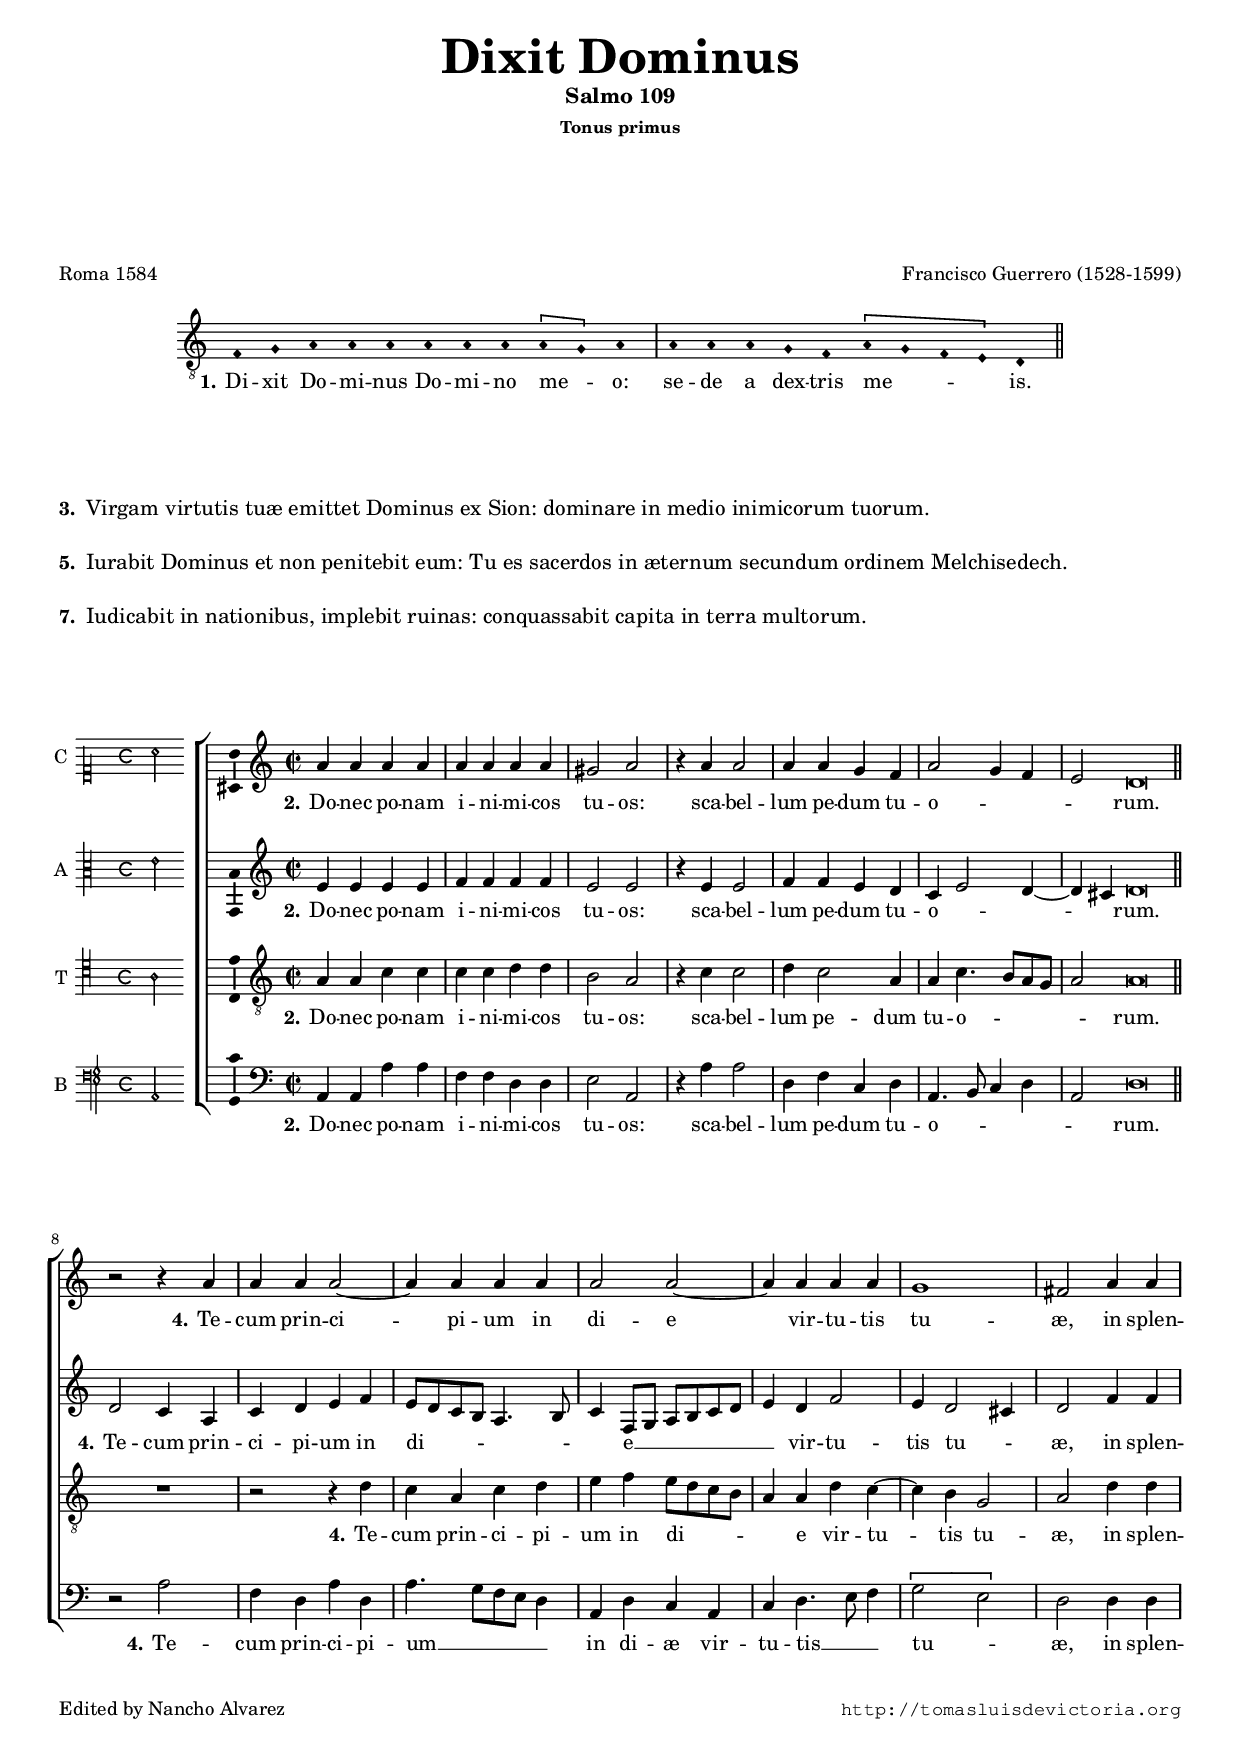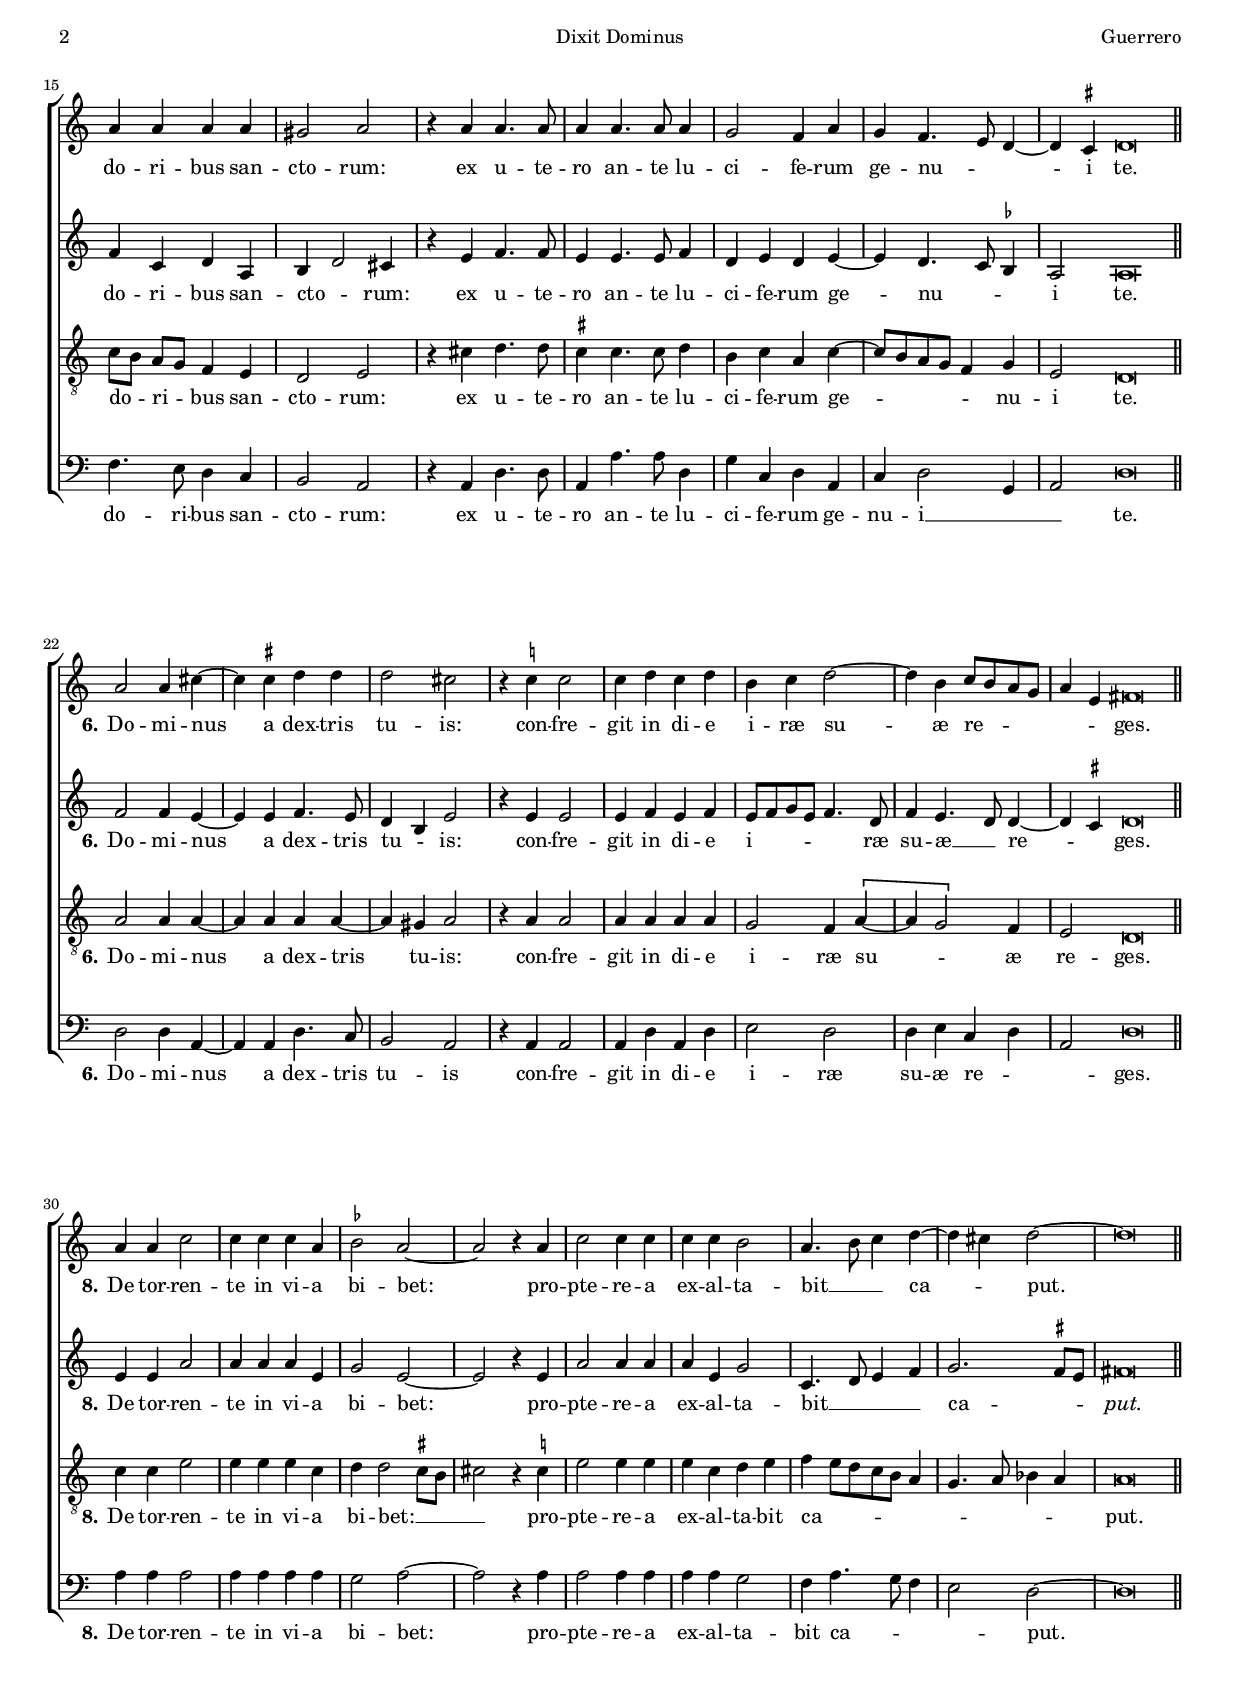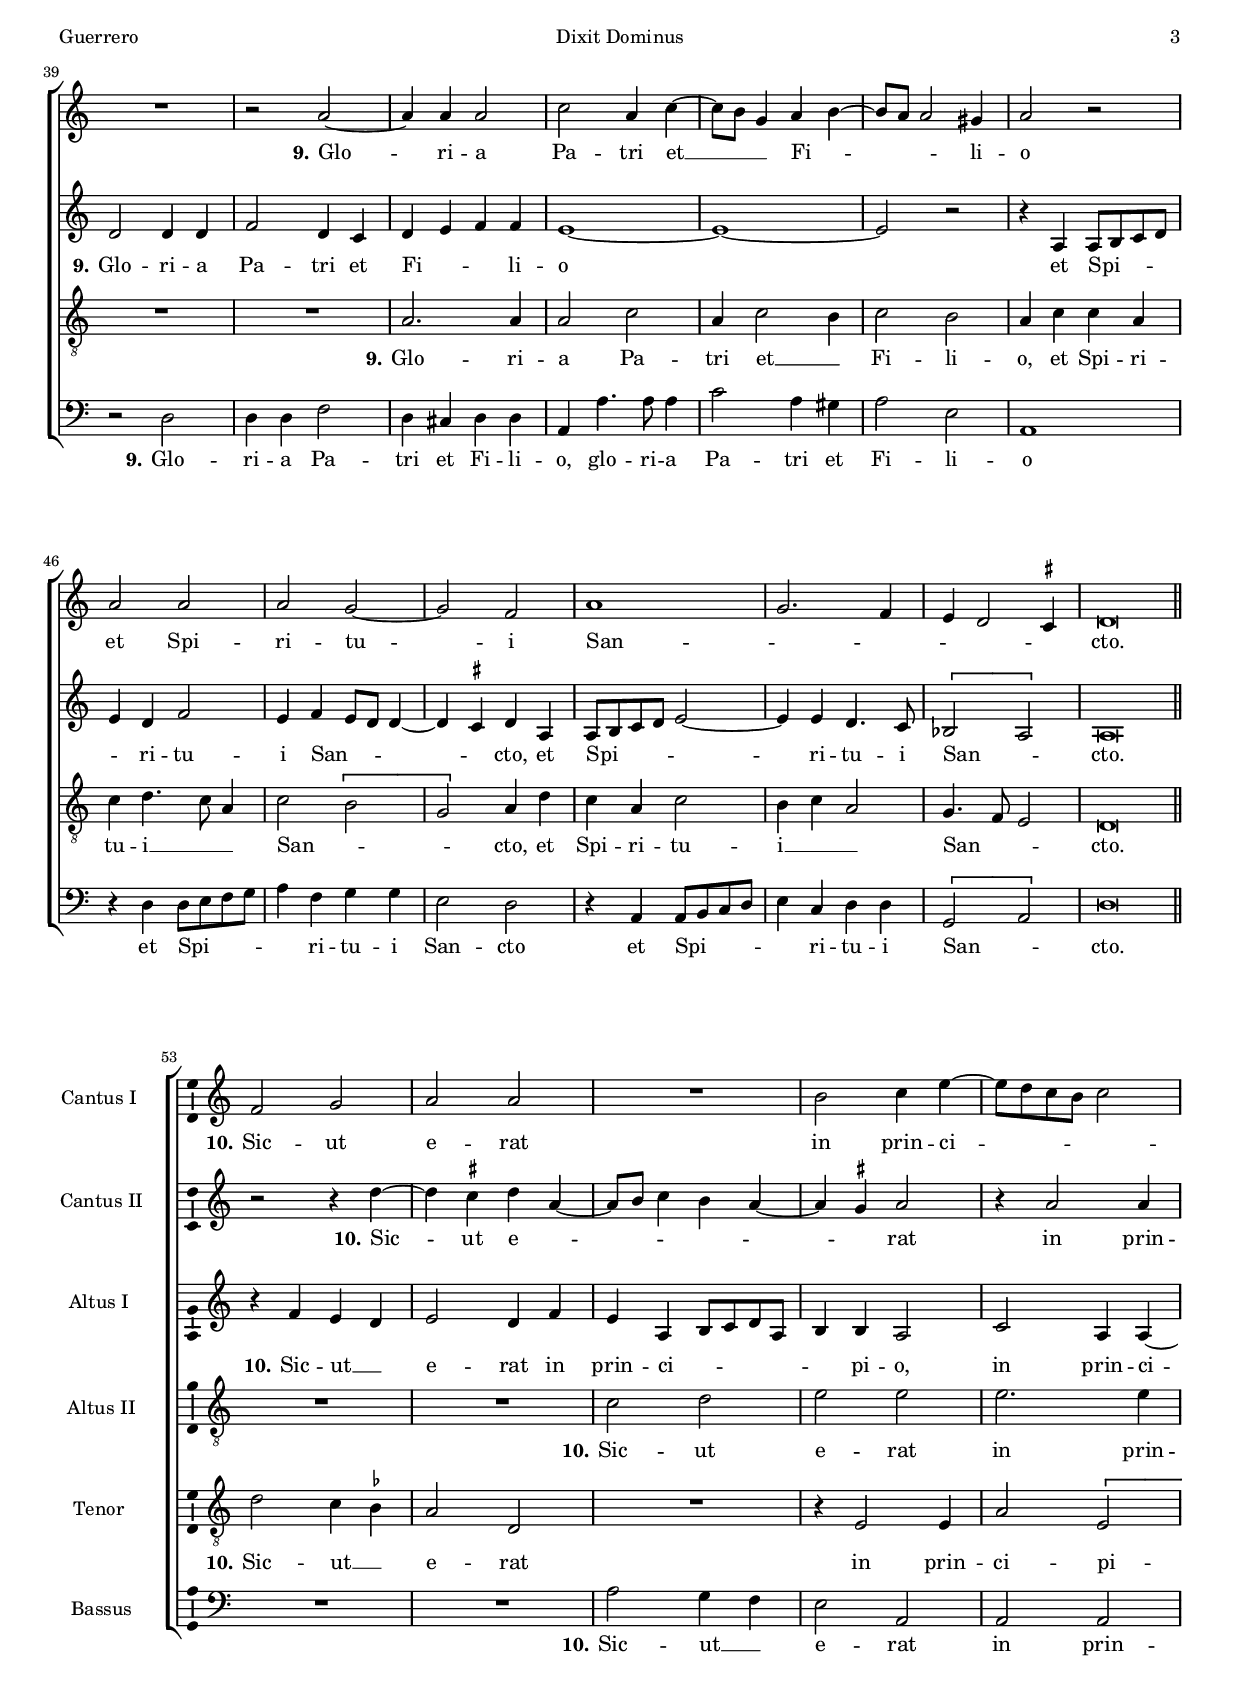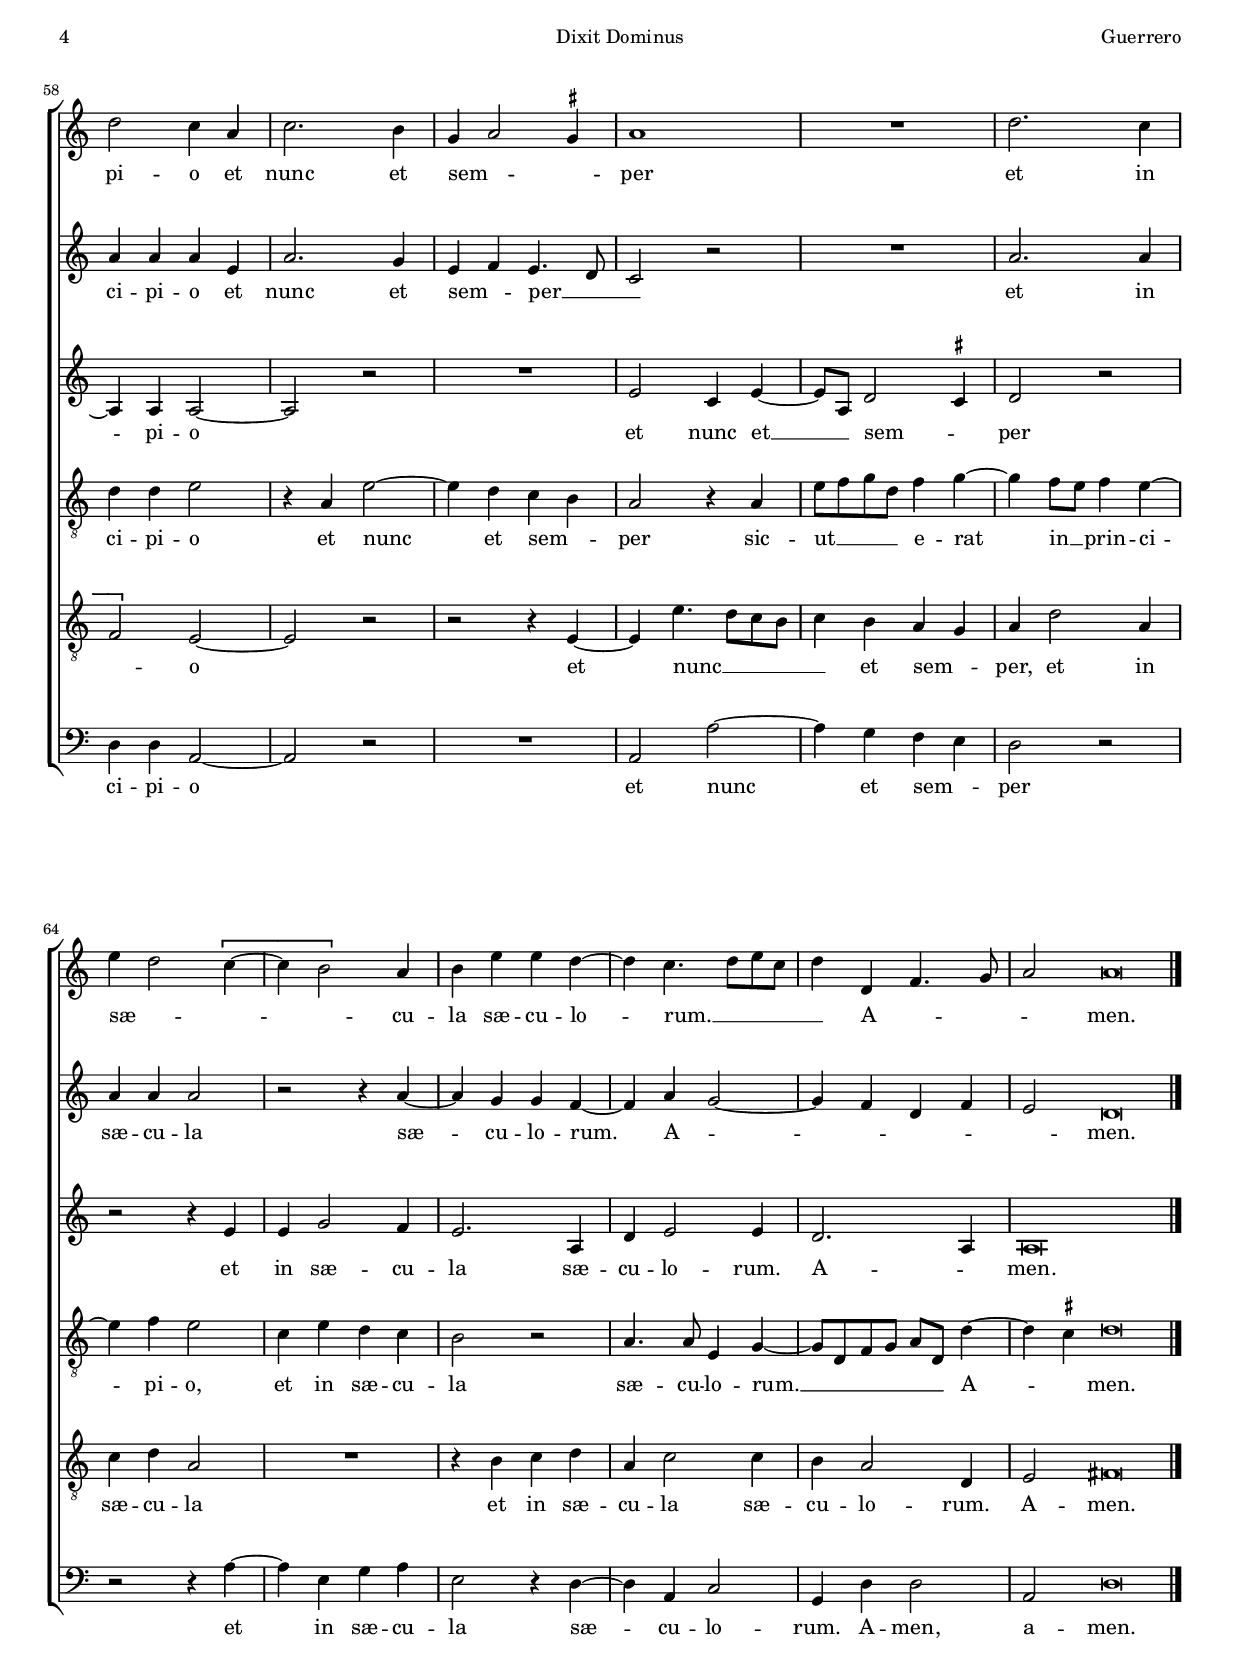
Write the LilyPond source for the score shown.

\version "2.18.0"

#(set-default-paper-size "a4")
#(set-global-staff-size 16.5)
#(ly:set-option 'point-and-click #f)
%mobile -s13.0 -i2.0 -gira

italicas=\override LyricText.font-shape = #'italic
rectas=\override LyricText.font-shape = #'upright
ss=\once \set suggestAccidentals = ##t
incipitwidth = 20

htitle="Dixit Dominus"
hcomposer="Guerrero"

\header {
	title=\markup{\fontsize #4 "Dixit Dominus"}
	subtitle="Salmo 109"
	subsubtitle=\markup{\column{"Tonus primus" " " " " " " " " " " }}
	composer="Francisco Guerrero (1528-1599)"
        pdfauthor=\composer
	%opus="(-)"
	poet=\markup{"Roma 1584"}
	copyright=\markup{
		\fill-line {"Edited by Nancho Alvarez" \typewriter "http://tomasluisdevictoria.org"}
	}
%	tagline=""
}

%tablet \markup{\null \vspace #7 }

\score {\transpose c c {
<<
         \new Voice = "canto" {
                 \override Staff.TimeSignature.stencil = #'()
                 \override Stem.transparent = ##t
                 \set Score.timing = ##f
                 \override NoteHead.style = #'neomensural         
                 \clef "G_8" 
                 \key c \major
                 f4 g a a a a a a \[a g\] a \bar "|"
		 a a a g f \[a g f e\] d \bar "||"
         }
         \new Lyrics \lyricsto "canto" {
                 \set stanza = "1." Di -- xit Do -- mi -- nus Do -- mi -- no me -- _ o:
		 se -- de a dex -- tris me -- _ _ _ is.
         }
>>
        }%transpose

\layout {
         line-width=17\cm %notablet
        indent=2.0\cm
        %tablet indent = 0\cm
        ragged-right = ##f
        \override LigatureBracket.padding = #0
}
}

\markup{\bold "3. " \larger "Virgam virtutis tuæ emittet Dominus ex Sion: dominare in medio inimicorum tuorum."}
\markup{\null \vspace #1 }
\markup{\bold "5. " \larger "Iurabit Dominus et non penitebit eum: Tu es sacerdos in æternum secundum ordinem Melchisedech."}
\markup{\null \vspace #1 }
\markup{\bold "7. " \larger "Iudicabit in nationibus, implebit ruinas: conquassabit capita in terra multorum."}
\markup{\null \vspace #2 }

%tablet \pageBreak

global={\key c \major \time 2/2 \skip 1*7 \bar "||" \break
				\skip 1*14 \bar "||" \break
				\skip 1*8 \bar "||" \break
				\skip 1*9 \bar "||" \break
				\skip 1*14 \bar "||" }


cantus=\relative c''{
	a4 a a a
	a a a a
	gis2 a
	r4 a a2
	a4 a g f
	a2 g4 f
	e2 d\breve*1/4
	r2 r4 a'
	a a a2 ~
	a4 a a a
	a2 a ~
	a4 a a a
	g1
	fis2 a4 a
	a a a a
	gis2 a
	r4 a a4. a8
	a4 a4. a8 a4
	g2 f4 a 
	g f4. e8 d4 ~
	d \ss cis d\breve*1/4
	a'2 a4 cis ~
	cis \ss cis d d
	d2 cis
	r4 \ss c! c2
	c4 d c d
	b c d2 ~
	d4 b c8 b a g
	a4 e fis\breve*1/4
	a4 a c2
	c4 c c a
	\ss bes2 a ~
	a r4 a
	c2 c4 c
	c c b2
	a4. b8 c4 d ~
	d cis d2 ~
	d\breve*1/2
	R1
	r2 a ~
	a4 a a2
	c a4 c ~
	c8 b g4 a b ~
	b8 a a2 gis4
	a2 r
	a2 a
	a g ~
	g f
	a1
	g2. f4
	e4 d2 \ss cis4
	d\breve*1/2
}

altus=\relative c'{
	e4 e e e
	f f f f
	e2 e
	r4 e e2
	f4 f e d
	c e2 d4 ~
	d cis d\breve*1/4
	d2 c4 a
	c d e f
	e8 d c b a4. b8
	c4 f,8 g a b c d
	e4 d f2
	e4 d2 cis4
	d2 f4 f
	f c d a
	b4 d2 cis4
	r4 e f4. f8
	e4 e4. e8 f4
	d e d e ~
	e d4. c8 \ss bes4
	a2 a\breve*1/4
	f'2 f4 e ~
	e e f4. e8
	d4 b e2
	r4 e e2
	e4 f e f
	e8 f g e f4. d8
	f4 e4. d8 d4 ~
	d \ss cis4 d\breve*1/4
	e4 e a2
	a4 a a e
	g2 e ~
	e r4 e
	a2 a4 a
	a e g2
	c,4. d8 e4 f
	g2. \ss fis8 e
	fis\breve*1/2
	d2 d4 d
	f2 d4 c
	d e f f
	e1 ~
	e ~
	e2 r
	r4 a, a8 b c d
	e4 d f2
	e4 f e8 d d4 ~
	d \ss cis d a
	a8 b c d e2 ~
	e4 e d4. c8
	\[bes2 a\]
	a\breve*1/2
}

tenor=\relative c'{
	a4 a c c
	c c d d
	b2 a
	r4 c c2
	d4 c2 a4
	a c4. b8 a g
	a2 a\breve*1/4
	R1 
	r2 r4 d
	c a c d
	e f e8 d c b
	a4 a d c ~
	c b g2
	a2 d4 d
	c8[ b] a[ g] f4 e
	d2 e
	r4 cis' d4. d8
	\ss cis4 cis4. cis8 d4
	b4 c a c ~
	c8 b a g f4 g
	e2 d\breve*1/4
	a'2 a4 a ~
	a a a a ~
	a gis a2
	r4 a a2
	a4 a a a
	g2 f4 \[a ~
	a g2\] f4
	e2 d\breve*1/4
	c'4 c e2
	e4 e e c
	d d2 \ss cis8 b
	cis2 r4 \ss c4
	e2 e4 e
	e c d e
	f e8[ d c b] a4
	g4. a8 bes4 a
	a\breve*1/2
	R1*2
	a2. a4
	a2 c
	a4 c2 b4
	c2 b
	a4 c c a
	c d4. c8 a4
	c2 \[b
	g\] a4 d
	c a c2
	b4 c a2
	g4. f8 e2
	d\breve*1/2
}

bassus=\relative c{
	a4 a a' a
	f f d d
	e2 a,
	r4 a' a2
	d,4 f c d
	a4. b8 c4 d
	a2 d\breve*1/4
	r2 a'2
	f4 d a' d,
	a'4. g8[ f e] d4
	a d c a
	c d4. e8 f4
	\[g2 e\]
	d2 d4 d
	f4. e8 d4 c
	b2 a
	r4 a d4. d8
	a4 a'4. a8 d,4
	g c, d a
	c d2 g,4
	a2 d\breve*1/4
	d2 d4 a ~
	a a d4. c8
	b2 a
	r4 a a2
	a4 d a d
	e2 d
	d4 e c d
	a2 d\breve*1/4
	a'4 a a2
	a4 a a a
	g2 a ~
	a r4 a
	a2 a4 a
	a a g2
	f4 a4. g8 f4
	e2 d ~
	d\breve*1/2
	r2 d
	d4 d f2
	d4 cis d d
	a a'4. a8 a4
	c2 a4 gis
	a2 e
	a,1
	r4 d d8 e f g
	a4 f g g
	e2 d
	r4 a a8 b c d
	e4 c d d
	\[g,2 a\]
	d\breve*1/2
}

textocantus=\lyricmode{
\set stanza = "2."
Do -- nec po -- nam i -- ni -- mi -- cos tu -- os:
sca -- bel -- lum pe -- dum tu -- o -- _ _ _ rum.
\set stanza = "4."
Te -- cum prin -- ci -- pi -- um in di -- e vir -- tu -- tis tu -- æ,
in splen -- do -- ri -- bus san -- cto -- rum:
ex u -- te -- ro an -- te lu -- ci -- fe -- rum ge -- nu -- _ _ i te.
\set stanza = "6."
Do -- mi -- nus a dex -- tris tu -- is:
con -- fre -- git in di -- e i -- ræ su -- æ re -- _ _ _ _ _ ges.
\set stanza = "8."
De tor -- ren -- te in vi -- a bi -- bet:
pro -- pte -- re -- a ex -- al -- ta -- bit __ _ _ ca -- _ put.
\set stanza = "9."
Glo -- ri -- a Pa -- tri et __ _ _ Fi -- _ _ _ li -- o
et Spi -- ri -- tu -- i San -- _ _ _ _ _ cto.
}

textoaltus=\lyricmode{
\set stanza = "2."
Do -- nec po -- nam i -- ni -- mi -- cos tu -- os:
sca -- bel -- lum pe -- dum tu -- o -- _ _ _ rum.
\set stanza = "4."
Te -- cum prin -- ci -- pi -- um
in di -- _ _ _ _ _ _ e __ _ _ _ _ _ _ vir -- tu -- tis tu -- _ æ,
in splen -- do -- ri -- bus san -- cto -- _ rum:
ex u -- te -- ro an -- te lu -- ci -- fe -- rum ge -- nu -- _ _ i te.
\set stanza = "6."
Do -- mi -- nus a dex -- tris tu -- _ is:
con -- fre -- git in di -- e i -- _ _ _ _ ræ su -- æ __ _ re -- _ ges.
\set stanza = "8."
De tor -- ren -- te in vi -- a bi -- bet:
pro -- pte -- re -- a ex -- al -- ta -- bit __ _ _ _ ca -- _ _ \italicas put. \rectas
\set stanza = "9."
Glo -- ri -- a Pa -- tri et Fi -- _ _ li -- o
et Spi -- _ _ _ _ ri -- tu -- i San -- _ _ _ _ cto,
et Spi -- _ _ _ _ ri -- tu -- i San -- _ cto.
}

textotenor=\lyricmode{
\set stanza = "2."
Do -- nec po -- nam i -- ni -- mi -- cos tu -- os:
sca -- bel -- lum pe -- dum tu -- o -- _ _ _ _ rum.
\set stanza = "4."
Te -- cum prin -- ci -- pi -- um in di -- _ _ _ _ e vir -- tu -- tis tu -- æ,
in splen -- do -- _ ri -- _ bus san -- cto -- rum:
ex u -- te -- ro an -- te lu -- ci -- fe -- rum ge -- _ _ _ _ nu -- i te.
\set stanza = "6."
Do -- mi -- nus a dex -- tris tu -- is:
con -- fre -- git in di -- e i -- ræ su -- _ æ re -- ges.
\set stanza = "8."
De tor -- ren -- te in vi -- a bi -- bet: __ _ _ _ 
pro -- pte -- re -- a ex -- al -- ta -- bit ca -- _ _ _ _ _ _ _ _ _ put.
\set stanza = "9."
Glo -- ri -- a Pa -- tri et __ _ Fi -- li -- o,
et Spi -- ri -- tu -- i __ _ _ San -- _ _ cto,
et Spi -- ri -- tu -- i __ _ _ San -- _ _ cto.
}

textobassus=\lyricmode{
\set stanza = "2."
Do -- nec po -- nam i -- ni -- mi -- cos tu -- os:
sca -- bel -- lum pe -- dum tu -- o -- _ _ _ _ rum.
\set stanza = "4."
Te -- cum prin -- ci -- pi -- um __ _ _ _ _
in di -- æ vir -- tu -- tis __ _ _ tu -- _ æ,
in splen -- do -- ri -- bus san -- cto -- rum:
ex u -- te -- ro an -- te lu -- ci -- fe -- rum ge -- nu -- i __ _ _ te.
\set stanza = "6."
Do -- mi -- nus a dex -- tris tu -- is
con -- fre -- git in di -- e i -- ræ su -- æ re -- _ _ ges.
\set stanza = "8."
De tor -- ren -- te in vi -- a bi -- bet:
pro -- pte -- re -- a ex -- al -- ta -- bit ca -- _ _ _ put.
\set stanza = "9."
Glo -- ri -- a Pa -- tri et Fi -- li -- o,
glo -- ri -- a Pa -- tri et Fi -- li -- o
et Spi -- _ _ _ _ ri -- tu -- i San -- cto
et Spi -- _ _ _ _ ri -- tu -- i San -- _ cto.
}

incipitcantus=\markup{
	\score{
		{ 
		\set Staff.instrumentName="C "
		\override NoteHead.style = #'neomensural
		\override Rest.style = #'neomensural
		\override Staff.TimeSignature.style = #'neomensural
		\cadenzaOn 
		\clef "petrucci-c1"
		\key c \major
		\time 4/4
		a'2
		} 
	\layout {
		\context {\Voice
			\remove Ligature_bracket_engraver
			\consists Mensural_ligature_engraver
		}
		line-width=\incipitwidth
		indent = 0
	}
	}
}


incipitaltus=\markup{
	\score{
		{ 
		\set Staff.instrumentName="A "
		\override NoteHead.style = #'neomensural
		\override Rest.style = #'neomensural
		\override Staff.TimeSignature.style = #'neomensural
		\cadenzaOn 
		\clef "petrucci-c3"
		\key c \major
		\time 4/4
		e'2
		} 
	\layout {
		\context {\Voice
			\remove Ligature_bracket_engraver
			\consists Mensural_ligature_engraver
		}
		line-width=\incipitwidth
		indent = 0
	}
	}
}

incipittenor=\markup{
	\score{
		{ 
		\set Staff.instrumentName="T "
		\override NoteHead.style = #'neomensural 
		\override Rest.style = #'neomensural
		\override Staff.TimeSignature.style = #'neomensural
		\cadenzaOn 
		\clef "petrucci-c4"
		\key c \major
		\time 4/4
		a2
		} 
	\layout {
		\context {\Voice
			\remove Ligature_bracket_engraver
			\consists Mensural_ligature_engraver
		}
		line-width=\incipitwidth
		indent=0
	}
	}
}

incipitbassus=\markup{
	\score{
		{ 
		\set Staff.instrumentName="B "
		\override NoteHead.style = #'neomensural 
		\override Rest.style = #'neomensural
		\override Staff.TimeSignature.style = #'neomensural
		\cadenzaOn 
		\clef "petrucci-f4"
		\key c \major
		\time 4/4
		a,2
		} 
	\layout {
		\context {\Voice
			\remove Ligature_bracket_engraver
			\consists Mensural_ligature_engraver
		}
		line-width=\incipitwidth
		indent=0
	}
	}
}



\score {\transpose c' c'{
\new ChoirStaff<<

	\new Staff <<\global
	\new Voice="v1" {
		\set Staff.instrumentName=\incipitcantus
		\clef "treble"
		\cantus }
	\new Lyrics \lyricsto "v1" {\textocantus }
	>>

	\new Staff <<\global
	\new Voice="v2" {
		\set Staff.instrumentName=\incipitaltus
		\clef "treble"
		\altus }
	\new Lyrics \lyricsto "v2" {\textoaltus }
	>>
	
	\new Staff <<\global
	\new Voice="v3" {
		\set Staff.instrumentName=\incipittenor
		\clef "G_8"
		\tenor }
	\new Lyrics \lyricsto "v3" {\textotenor }
	>>

	\new Staff <<\global
	\new Voice="v4" {
		\set Staff.instrumentName=\incipitbassus
		\clef "bass"
		\bassus }
	\new Lyrics \lyricsto "v4" {\textobassus }
	>>
	
>>

	}%transpose

\layout{ 
	\context {\Lyrics 
		\override VerticalAxisGroup.minimum-Y-extent = #'(-0.0 . 0.0) 
		%\override LyricText.font-size = #1.2
		\override LyricHyphen.minimum-distance = #0.33
	}
	\context {\Score 
		\override BarNumber.padding = #2 
	}
	\context {\Voice 
		%melismaBusyProperties = #'() 
	}
	%\context { \Staff \RemoveEmptyStaves }
	\context {\Staff 
		\override VerticalAxisGroup.staff-staff-spacing =
			#'((basic-distance . 11) (minimum-distance . 0) (padding . 1))
		\consists Ambitus_engraver 
		\override LigatureBracket.padding = #1
	}
}

%\midi {}

}

%%%%%%%%%%%%%%%%%%%%%%%%%%%%%%%%%%%%%%%%%%%%%%%%%%%%%%%%%%%%%%%%%%%%%%%


global={\key c \major \time 2/2 \skip 1*17 \bar "|." }


cantus=\relative c'{
	\set Score.currentBarNumber = #53 \bar ""
	\once \override Score.TimeSignature.stencil = ##f
	f2 g
	a a
	R1
	b2 c4 e ~
	e8 d c b c2
	d c4 a
	c2. b4
	g4 a2 \ss gis4
	a1
	R1
	d2. c4
	e d2 \[c4 ~
	c4 b2\] a4
	b4 e e d ~
	d c4. d8 e c
	d4 d, f4. g8
	a2 a\breve*1/4
}


cantusdos=\relative c''{
	r2 r4 d ~
	d \ss cis d a ~
	a8 b c4 b a ~
	a \ss gis a2
	r4 a2 a4
	a a a e
	a2. g4
	e f e4. d8
	c2 r
	R1
	a'2. a4
	a a a2
	r2 r4 a ~
	a g g f ~
	f a g2 ~
	g4 f d f
	e2 d\breve*1/4
}

altus=\relative c'{
	r4 f e d
	e2 d4 f
	e a, b8 c d a
	b4 b a2
	c2 a4 a ~
	a a a2 ~
	a r
	R1
	e'2 c4 e ~
	e8 a, d2 \ss cis4
	d2 r
	r r4 e
	e g2 f4
	e2. a,4
	d4 e2 e4
	d2. a4
	a\breve*1/2
}

altusdos=\relative c'{
	R1*2
	c2 d
	e e
	e2. e4
	d d e2
	r4 a, e'2 ~
	e4 d c b
	a2 r4 a
	e'8 f g d f4 g ~
	g f8 e f4 e ~
	e f e2
	c4 e d c
	b2 r2
	a4. a8 e4 g ~
	g8 d f g a d, d'4 ~
	d \ss cis4 d\breve*1/4
}

tenor=\relative c'{
	d2 c4 \ss bes
	a2 d,
	R1
	r4 e2 e4
	a2 \[e
	f\] e ~
	e r
	r r4 e ~
	e e'4. d8 c b
	c4 b a g
	a d2 a4
	c d a2
	R1
	r4 b c d 
	a c2 c4
	b4 a2 d,4
	e2 fis\breve*1/4
}

bassus=\relative c'{
	R1*2
	a2 g4 f
	e2 a,
	a2 a
	d4 d a2 ~
	a r
	R1
	a2 a' ~
	a4 g f e
	d2 r
	r r4 a' ~
	a e g a
	e2 r4 d ~
	d a c2
	g4 d' d2
	a d\breve*1/4
}

textocantus=\lyricmode{
\set stanza = "10."
Sic -- ut e -- rat
in prin -- ci -- _ _ _ _ pi -- o et nunc et sem -- _ _ per
et in sæ -- _ _ _ cu -- la sæ -- cu -- lo -- rum. __ _ _ _ _ 
A -- _ _ _ men.
}

textocantusdos=\lyricmode{
\set stanza = "10."
Sic -- ut e -- _ _ _ _ _ _ rat
in prin -- ci -- pi -- o et nunc et sem -- _ per __ _ _
et in sæ -- cu -- la sæ -- cu -- lo -- rum. 
A -- _ _ _ _ _ men.
}

textoaltus=\lyricmode{
\set stanza = "10."
Sic -- ut __ _ 
e -- rat in prin -- ci -- _ _ _ _ _ pi -- o,
in prin -- ci -- pi -- o
et nunc et __ _ sem -- _ per
et in sæ -- cu -- la sæ -- cu -- lo -- rum.
A -- _ men.
}

textoaltusdos=\lyricmode{
\set stanza = "10."
Sic -- ut e -- rat in prin -- ci -- pi -- o
et nunc et sem -- _ per
sic -- ut __ _ _ _ e -- rat in __ _ prin -- ci -- pi -- o,
et in sæ -- cu -- la sæ -- cu -- lo -- rum. __ _ _ _ _ _ A -- _ men.
}

textotenor=\lyricmode{
\set stanza = "10."
Sic -- ut __ _ e -- rat
in prin -- ci -- pi -- _ o
et nunc __ _ _ _ _ et sem -- _ per,
et in sæ -- cu -- la
et in sæ -- cu -- la sæ -- cu -- lo -- rum. A -- men.
}

textobassus=\lyricmode{
\set stanza = "10."
Sic -- ut __ _ e -- rat in prin -- ci -- pi -- o
et nunc et sem -- _ per
et in sæ -- cu -- la
sæ -- cu -- lo -- rum. A -- men, a -- men.
}


\score {\transpose c' c'{
\new ChoirStaff<<

	\new Staff <<\global
	\new Voice="v1" {
		\set Staff.instrumentName="Cantus I  "
		\clef "treble"
		\cantus }
	\new Lyrics \lyricsto "v1" {\textocantus }
	>>

	\new Staff <<\global
	\new Voice="v5" {
		\set Staff.instrumentName="Cantus II "
		\clef "treble"
		\cantusdos }
	\new Lyrics \lyricsto "v5" {\textocantusdos }
	>>

	\new Staff <<\global
	\new Voice="v2" {
		\set Staff.instrumentName="Altus I  "
		\clef "treble"
		\altus }
	\new Lyrics \lyricsto "v2" {\textoaltus }
	>>
	
	\new Staff <<\global
	\new Voice="v6" {
		\set Staff.instrumentName="Altus II "
		\clef "G_8"
		\altusdos }
	\new Lyrics \lyricsto "v6" {\textoaltusdos }
	>>
	
	\new Staff <<\global
	\new Voice="v3" {
		\set Staff.instrumentName="Tenor  "
		\clef "G_8"
		\tenor }
	\new Lyrics \lyricsto "v3" {\textotenor }
	>>

	\new Staff <<\global
	\new Voice="v4" {
		\set Staff.instrumentName="Bassus "
		\clef "bass"
		\bassus }
	\new Lyrics \lyricsto "v4" {\textobassus }
	>>
	
>>

	}%transpose

\layout{ 
        indent = 2\cm
        %tablet indent = 1.5\cm
	\context {\Lyrics 
		\override VerticalAxisGroup.staff-affinity = #UP
		\override VerticalAxisGroup.nonstaff-relatedstaff-spacing =
			#'((basic-distance . 0) (minimum-distance . 0) (padding . 1))
		\override LyricText.font-size = #1.2
		\override LyricHyphen.minimum-distance = #0.5
	}
	\context {\Score 
		tempoHideNote = ##t
		\override BarNumber.padding = #2 
	}
	\context {\Voice 
		%melismaBusyProperties = #'()
		%autoBeaming = ##f
	}
	\context {\Staff 
                %\RemoveEmptyStaves
                %\override VerticalAxisGroup.remove-first = ##t
		\override VerticalAxisGroup.staff-staff-spacing =
			#'((basic-distance . 11) (minimum-distance . 0) (padding . 1))
		\consists Ambitus_engraver 
		\override LigatureBracket.padding = #1
	}
}

%\midi { \mtempo }

}


\paper{
	evenHeaderMarkup=\markup  \fill-line { \fromproperty #'page:page-number-string \htitle \hcomposer }
	oddHeaderMarkup= \markup  \fill-line { \on-the-fly #not-first-page \hcomposer \on-the-fly #not-first-page \htitle \on-the-fly #not-first-page \fromproperty #'page:page-number-string }
	%system-count=20
	%page-count = 8
	ragged-last-bottom = ##f
	indent=2.5\cm
	system-system-spacing =
	#'((basic-distance . 20) (minimum-distance . 0) (padding . 5))
	top-system-spacing = % header
	#'((basic-distance . 9) (minimum-distance . 0) (padding . 0))
	last-bottom-spacing = % footer
	#'((basic-distance . 12) (minimum-distance . 0) (padding . 0))
	markup-system-spacing.padding = #3
}
